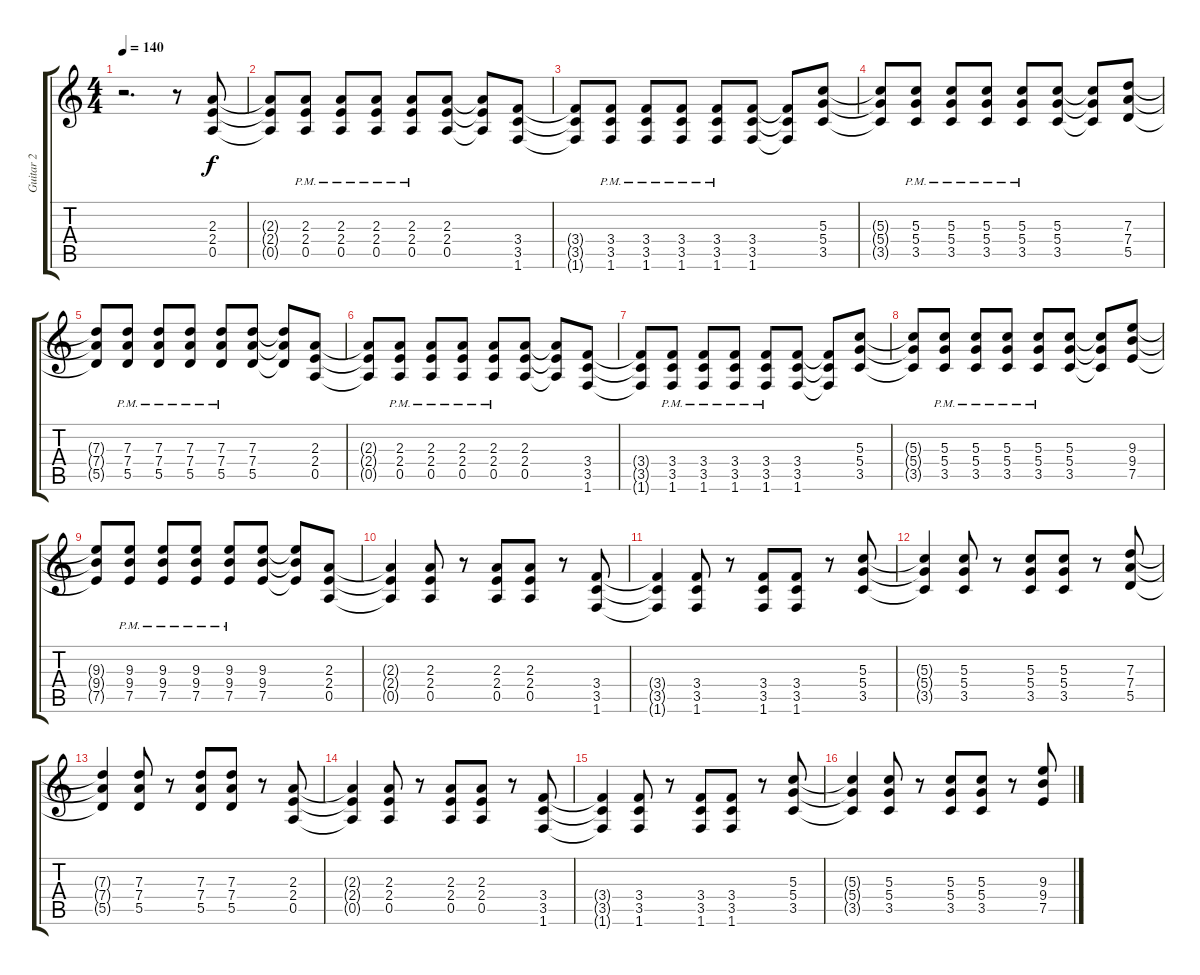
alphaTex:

\track ("Guitar 2" "Guitar 2") {instrument distortionguitar}
\staff {score tabs}
\tuning (E4 B3 G3 D3 A2 E2) {hide}
\ts (4 4)
\tempo 140
\clef g2
\ks c
r.2{d dy f} r.8 (2.3 2.4 0.5).8 |
(2.3{t} 2.4{t} 0.5{t}).8 (2.3 2.4 0.5{pm}).8 (2.3{pm} 2.4 0.5).8 (2.3{pm} 2.4 0.5).8 (2.3{pm} 2.4 0.5).8 (2.3 2.4 0.5).8 (2.3{t} 2.4{t} 0.5{t}).8 (3.4 3.5 1.6).8 |
(3.4{t} 3.5{t} 1.6{t}).8 (3.4{pm} 3.5 1.6).8 (3.4{pm} 3.5 1.6).8 (3.4{pm} 3.5 1.6).8 (3.4{pm} 3.5 1.6).8 (3.4 3.5 1.6).8 (3.4{t} 3.5{t} 1.6{t}).8 (5.3 5.4 3.5).8 |
(5.3{t} 5.4{t} 3.5{t}).8 (5.3{pm} 5.4 3.5).8 (5.3{pm} 5.4 3.5).8 (5.3{pm} 5.4 3.5).8 (5.3{pm} 5.4 3.5).8 (5.3 5.4 3.5).8 (5.3{t} 5.4{t} 3.5{t}).8 (7.3 7.4 5.5).8 |
(7.3{t} 7.4{t} 5.5{t}).8 (7.3 7.4 5.5{pm}).8 (7.3 7.4 5.5{pm}).8 (7.3 7.4 5.5{pm}).8 (7.3 7.4 5.5{pm}).8 (7.3 7.4 5.5).8 (7.3{t} 7.4{t} 5.5{t}).8 (2.3 2.4 0.5).8 |
(2.3{t} 2.4{t} 0.5{t}).8 (2.3 2.4 0.5{pm}).8 (2.3{pm} 2.4 0.5).8 (2.3{pm} 2.4 0.5).8 (2.3{pm} 2.4 0.5).8 (2.3 2.4 0.5).8 (2.3{t} 2.4{t} 0.5{t}).8 (3.4 3.5 1.6).8 |
(3.4{t} 3.5{t} 1.6{t}).8 (3.4{pm} 3.5 1.6).8 (3.4{pm} 3.5 1.6).8 (3.4{pm} 3.5 1.6).8 (3.4{pm} 3.5 1.6).8 (3.4 3.5 1.6).8 (3.4{t} 3.5{t} 1.6{t}).8 (5.3 5.4 3.5).8 |
(5.3{t} 5.4{t} 3.5{t}).8 (5.3{pm} 5.4 3.5).8 (5.3{pm} 5.4 3.5).8 (5.3{pm} 5.4 3.5).8 (5.3{pm} 5.4 3.5).8 (5.3 5.4 3.5).8 (5.3{t} 5.4{t} 3.5{t}).8 (9.3 9.4 7.5).8 |
(9.3{t} 9.4{t} 7.5{t}).8 (9.3 9.4 7.5{pm}).8 (9.3 9.4 7.5{pm}).8 (9.3 9.4 7.5{pm}).8 (9.3 9.4 7.5{pm}).8 (9.3 9.4 7.5).8 (9.3{t} 9.4{t} 7.5{t}).8 (2.3 2.4 0.5).8 |
(2.3{t} 2.4{t} 0.5{t}).4 (2.3 2.4 0.5).8 r.8 (2.3 2.4 0.5).8 (2.3 2.4 0.5).8 r.8 (3.4 3.5 1.6).8 |
(3.4{t} 3.5{t} 1.6{t}).4 (3.4 3.5 1.6).8 r.8 (3.4 3.5 1.6).8 (3.4 3.5 1.6).8 r.8 (5.3 5.4 3.5).8 |
(5.3{t} 5.4{t} 3.5{t}).4 (5.3 5.4 3.5).8 r.8 (5.3 5.4 3.5).8 (5.3 5.4 3.5).8 r.8 (7.3 7.4 5.5).8 |
(7.3{t} 7.4{t} 5.5{t}).4 (7.3 7.4 5.5).8 r.8 (7.3 7.4 5.5).8 (7.3 7.4 5.5).8 r.8 (2.3 2.4 0.5).8 |
(2.3{t} 2.4{t} 0.5{t}).4 (2.3 2.4 0.5).8 r.8 (2.3 2.4 0.5).8 (2.3 2.4 0.5).8 r.8 (3.4 3.5 1.6).8 |
(3.4{t} 3.5{t} 1.6{t}).4 (3.4 3.5 1.6).8 r.8 (3.4 3.5 1.6).8 (3.4 3.5 1.6).8 r.8 (5.3 5.4 3.5).8 |
(5.3{t} 5.4{t} 3.5{t}).4 (5.3 5.4 3.5).8 r.8 (5.3 5.4 3.5).8 (5.3 5.4 3.5).8 r.8 (9.3 9.4 7.5).8
